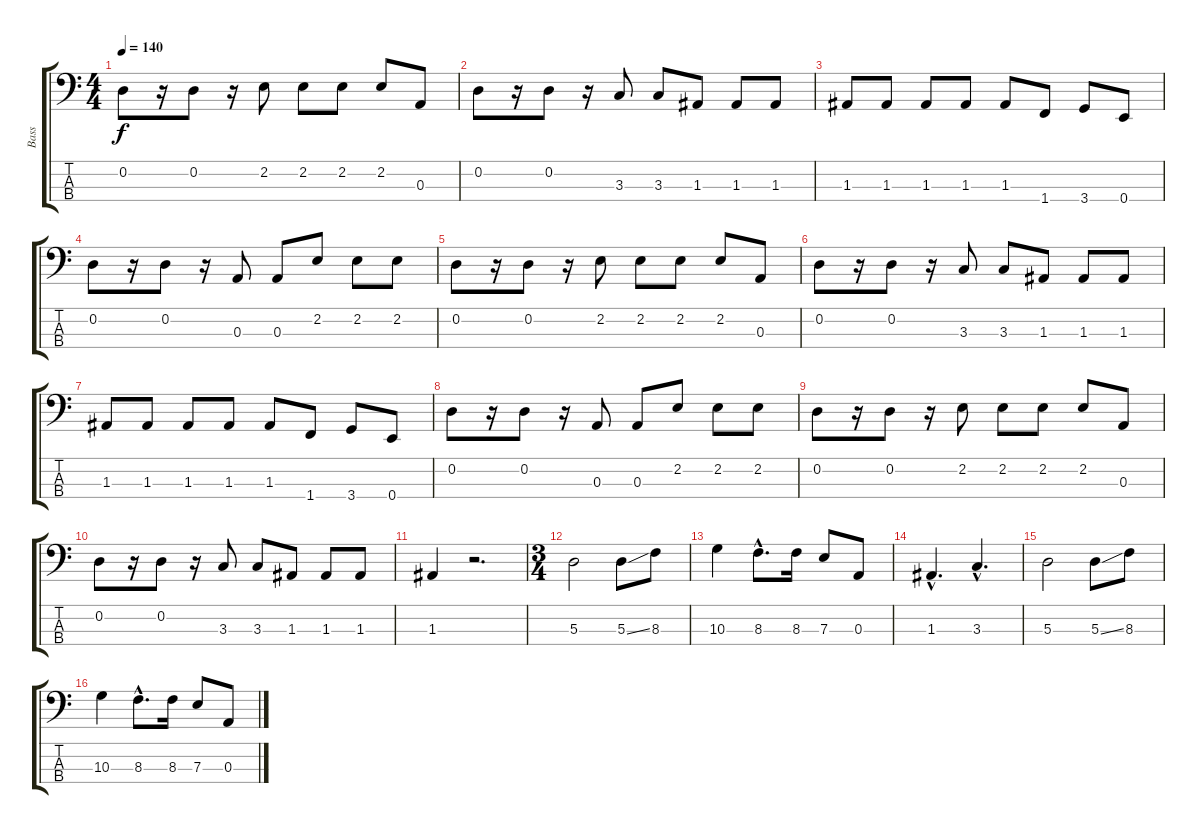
\track ("Bass" "Bass") {instrument fretlessbass}
\staff {score tabs}
\tuning (G2 D2 A1 E1) {hide}
\ts (4 4)
\tempo 140
\clef f4
\ks c
0.2.8{dy f} r.16 0.2.8 r.16 2.2.8 2.2.8 2.2.8 2.2.8 0.3.8 |
0.2.8 r.16 0.2.8 r.16 3.3.8 3.3.8 1.3.8 1.3.8 1.3.8 |
1.3.8 1.3.8 1.3.8 1.3.8 1.3.8 1.4.8 3.4.8 0.4.8 |
0.2.8 r.16 0.2.8 r.16 0.3.8 0.3.8 2.2.8 2.2.8 2.2.8 |
0.2.8 r.16 0.2.8 r.16 2.2.8 2.2.8 2.2.8 2.2.8 0.3.8 |
0.2.8 r.16 0.2.8 r.16 3.3.8 3.3.8 1.3.8 1.3.8 1.3.8 |
1.3.8 1.3.8 1.3.8 1.3.8 1.3.8 1.4.8 3.4.8 0.4.8 |
0.2.8 r.16 0.2.8 r.16 0.3.8 0.3.8 2.2.8 2.2.8 2.2.8 |
0.2.8 r.16 0.2.8 r.16 2.2.8 2.2.8 2.2.8 2.2.8 0.3.8 |
0.2.8 r.16 0.2.8 r.16 3.3.8 3.3.8 1.3.8 1.3.8 1.3.8 |
1.3.4 r.2{d} |
\ts (3 4)
5.3.2 5.3{ss}.8 8.3.8 |
10.3.4 8.3{hac}.8{d} 8.3.16 7.3.8 0.3.8 |
1.3{hac}.4{d} 3.3{hac}.4{d} |
5.3.2 5.3{ss}.8 8.3.8 |
10.3.4 8.3{hac}.8{d} 8.3.16 7.3.8 0.3.8
